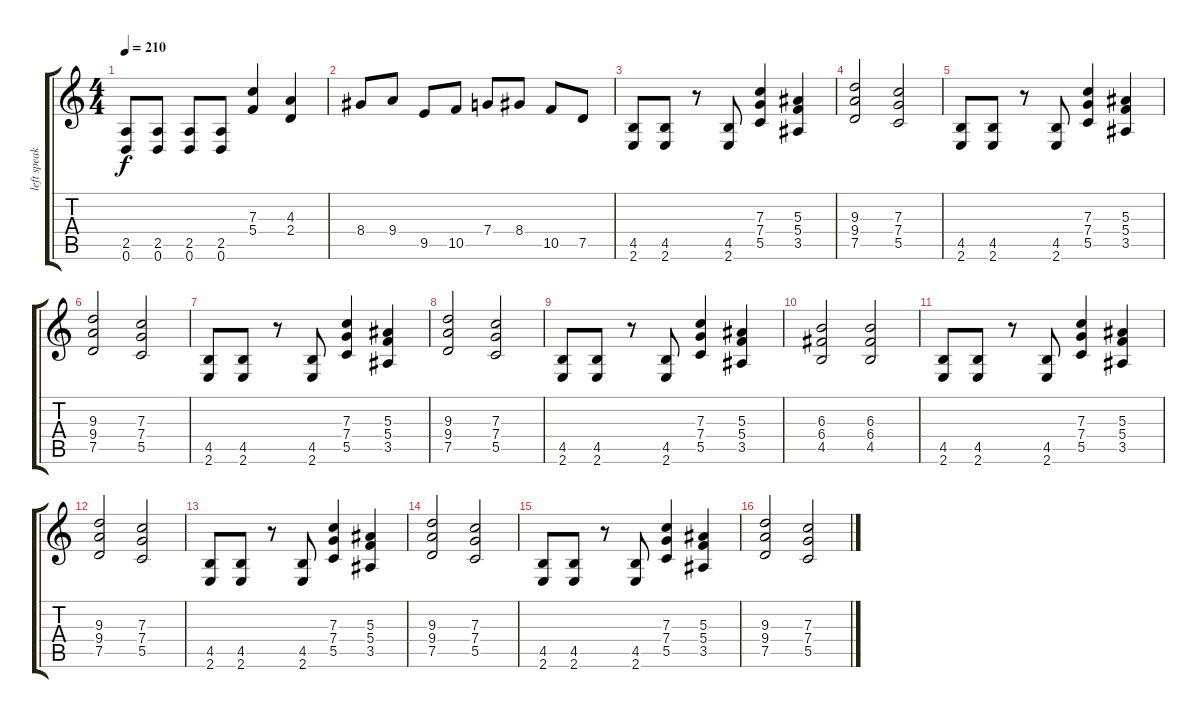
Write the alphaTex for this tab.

\track ("left speaker" "left speak") {instrument distortionguitar}
\staff {score tabs}
\tuning (D4 A3 F3 C3 G2 D2) {hide}
\ts (4 4)
\tempo 210
\clef g2
\ks c
(2.5 0.6).8{dy f} (2.5 0.6).8 (2.5 0.6).8 (2.5 0.6).8 (7.3 5.4).4 (4.3 2.4).4 |
8.4.8 9.4.8 9.5.8 10.5.8 7.4.8 8.4.8 10.5.8 7.5.8 |
(4.5 2.6).8 (4.5 2.6).8 r.8 (4.5 2.6).8 (7.3 7.4 5.5).4 (5.3 5.4 3.5).4 |
(9.3 9.4 7.5).2 (7.3 7.4 5.5).2 |
(4.5 2.6).8 (4.5 2.6).8 r.8 (4.5 2.6).8 (7.3 7.4 5.5).4 (5.3 5.4 3.5).4 |
(9.3 9.4 7.5).2 (7.3 7.4 5.5).2 |
(4.5 2.6).8 (4.5 2.6).8 r.8 (4.5 2.6).8 (7.3 7.4 5.5).4 (5.3 5.4 3.5).4 |
(9.3 9.4 7.5).2 (7.3 7.4 5.5).2 |
(4.5 2.6).8 (4.5 2.6).8 r.8 (4.5 2.6).8 (7.3 7.4 5.5).4 (5.3 5.4 3.5).4 |
(6.3 6.4 4.5).2 (6.3 6.4 4.5).2 |
(4.5 2.6).8 (4.5 2.6).8 r.8 (4.5 2.6).8 (7.3 7.4 5.5).4 (5.3 5.4 3.5).4 |
(9.3 9.4 7.5).2 (7.3 7.4 5.5).2 |
(4.5 2.6).8 (4.5 2.6).8 r.8 (4.5 2.6).8 (7.3 7.4 5.5).4 (5.3 5.4 3.5).4 |
(9.3 9.4 7.5).2 (7.3 7.4 5.5).2 |
(4.5 2.6).8 (4.5 2.6).8 r.8 (4.5 2.6).8 (7.3 7.4 5.5).4 (5.3 5.4 3.5).4 |
(9.3 9.4 7.5).2 (7.3 7.4 5.5).2
